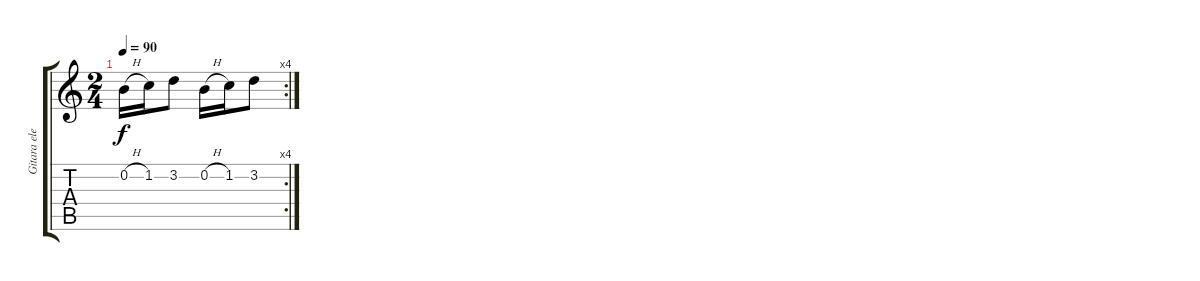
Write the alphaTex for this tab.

\track ("Gitara elektryczna w/clean" "Gitara ele") {instrument electricguitarclean}
\staff {score tabs}
\tuning (E4 B3 G3 D3 A2 E2) {hide}
\rc 4
\ts (2 4)
\tempo 90
\clef g2
\ks c
0.2{h}.16{dy f} 1.2.16 3.2.8 0.2{h}.16 1.2.16 3.2.8
